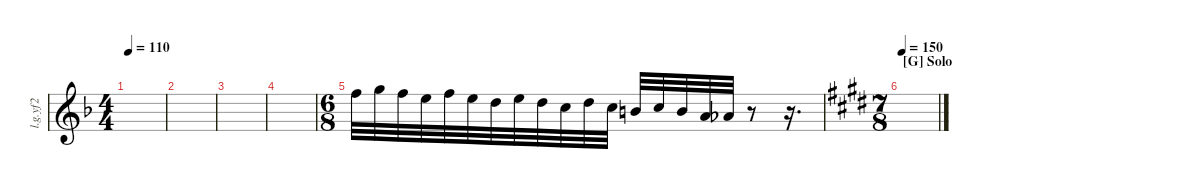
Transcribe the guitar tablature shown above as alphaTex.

\defaultSystemsLayout 4
\hideDynamics
\bracketExtendMode nobrackets
\otherSystemsTrackNameOrientation horizontal
\track ("Lead Guitar Yifeng 2" "l.g.yf2") {instrument distortionguitar}
\staff {score}
\tuning (E4 B3 G3 D3 A2 E2 A1)
\ts (4 4)
\tempo 110
\clef g2
\ks dminor
|
|
|
|
\ts (6 8)
\beaming (8 3 3)
1.1{acc forcenatural}.32{beam Down} 3.1{acc forcenatural}.32{beam Down} 1.1{acc forcenatural}.32{beam Down} 0.1{acc forcenatural}.32{beam Down} 1.1{acc forcenatural}.32{beam Down} 5.2{acc forcenatural}.32{beam Down} 3.2{acc forcenatural}.32{beam Down} 5.2{acc forcenatural}.32{beam Down} 3.2{acc forcenatural}.32{beam Down} 1.2{acc forcenatural}.32{beam Down} 3.2{acc forcenatural}.32{beam Down} 1.2{acc forcenatural}.32{beam Down} 0.2{acc forcenatural}.32{beam Up} 1.2{acc forcenatural}.32{beam Up} 0.2{acc forcenatural}.32{beam Up} 2.3{acc forcenatural}.32{beam Up} 1.3{acc b}.32{beam Up} r.8{beam Up} r.16{d beam Up} |
\ts (7 8)
\beaming (8 3 2 2)
\section ("G" "Solo")
\tempo 150
\ks c#minor
